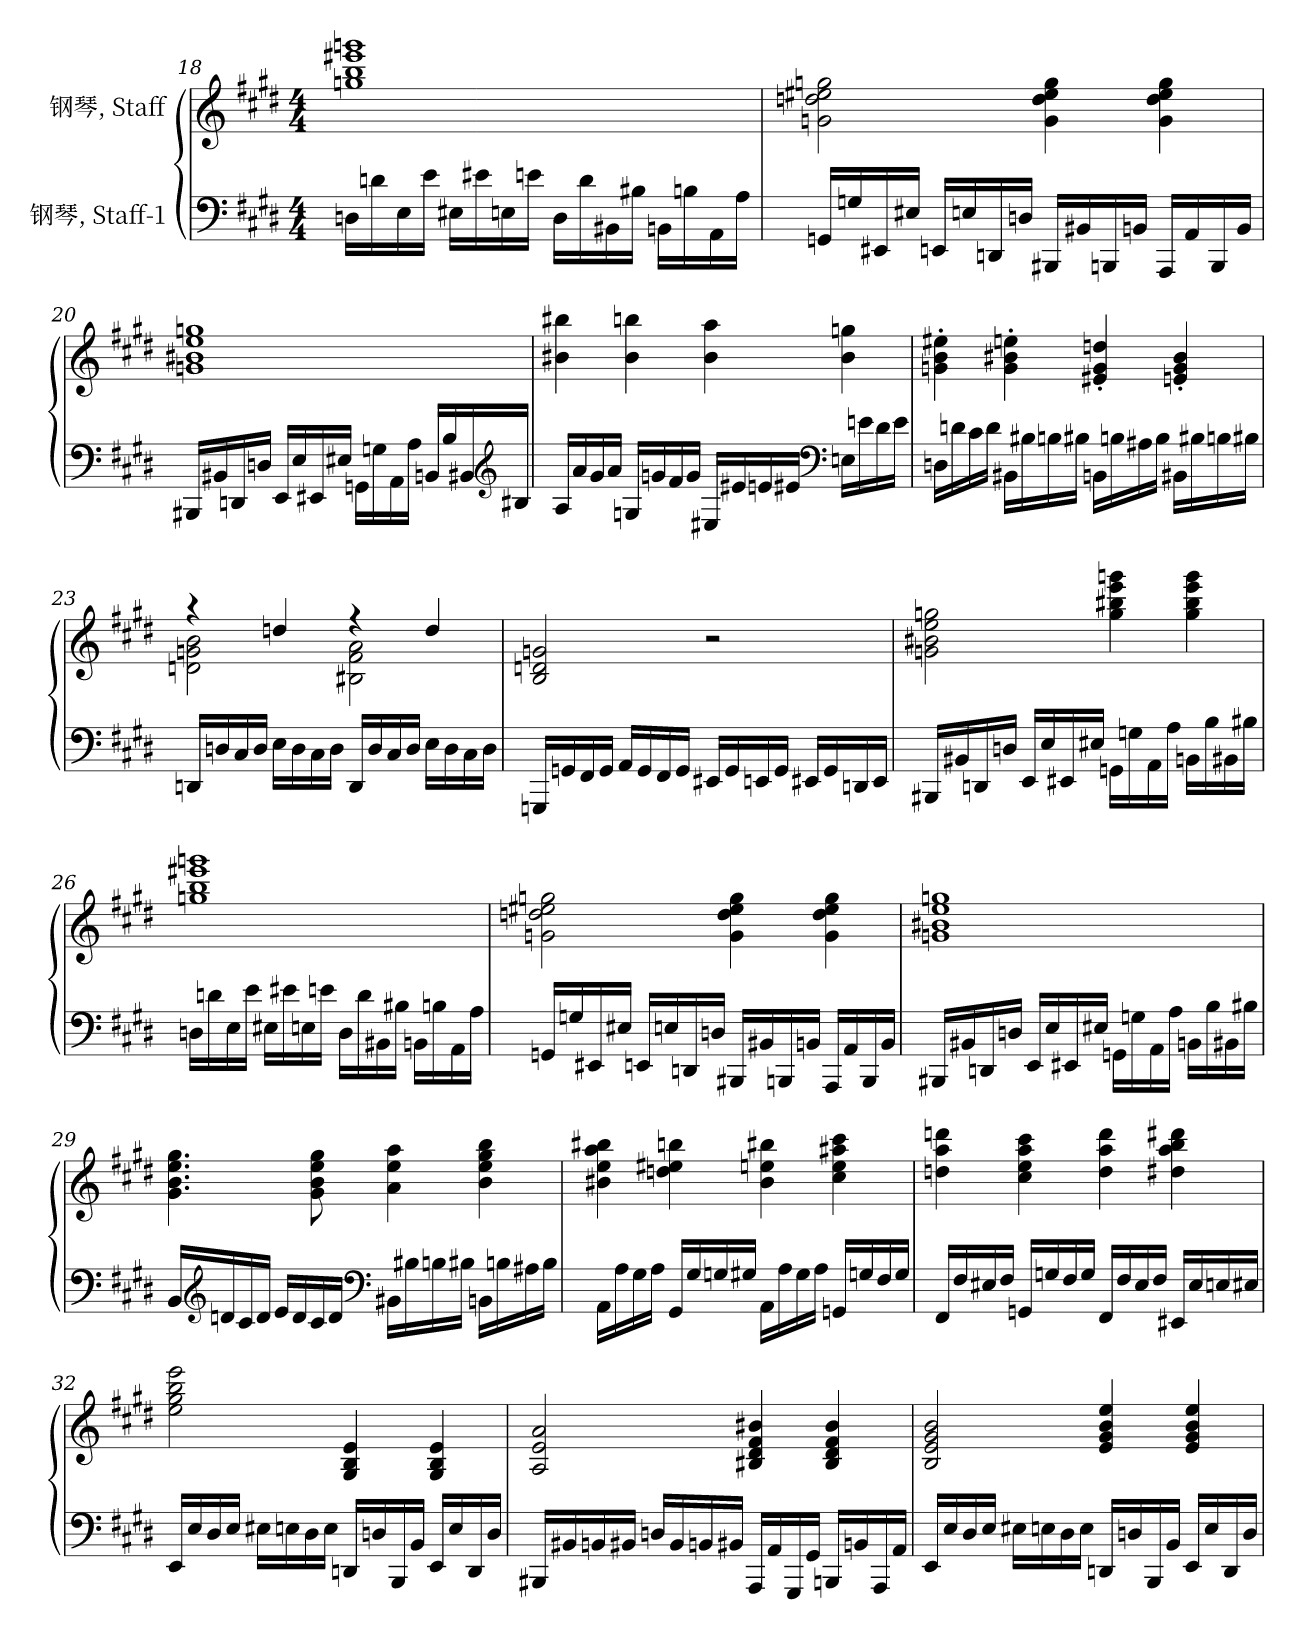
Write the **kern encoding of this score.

**kern	**kern
*part2	*part1
*staff2	*staff1
*I"钢琴, Staff-1	*I"钢琴, Staff
!!LO:LB:g=z
*clefF4	*clefG2
*k[f#c#g#d#]	*k[f#c#g#d#]
*M4/4	*M4/4
=18	=18
16Dn\LL	1ggn 1bb 1eee#X 1gggn
16dn\	.
16E\	.
16e\JJ	.
16E#X\LL	.
16e#X\	.
16En\	.
16en\JJ	.
16D\LL	.
16d\	.
16BB#X\	.
16B#X\JJ	.
16BBn\LL	.
16Bn\	.
16AA\	.
16A\JJ	.
!!LO:PB:g=z
=19	=19
16GGn/LL	2gn\ 2ddn\ 2ee#X\ 2ggn\
16Gn/	.
16EE#X/	.
16E#X/JJ	.
16EEn/LL	.
16En/	.
16DDn/	.
16Dn/JJ	.
16BBB#X/LL	4g\ 4dd\ 4ee#\ 4gg\
16BB#X/	.
16BBBn/	.
16BBn/JJ	.
16AAA/LL	4g\ 4dd\ 4ee#\ 4gg\
16AA/	.
16BBB/	.
16BB/JJ	.
!!LO:LB:g=z
=20	=20
16BBB#X/LL	1gn 1b#X 1ee 1ggn
16BB#X/	.
16DDn/	.
16Dn/JJ	.
16EE/LL	.
16E/	.
16EE#X/	.
16E#X/JJ	.
16GGn\LL	.
16Gn\	.
16AA\	.
16A\JJ	.
16BBn/LL	.
16B/	.
16BB#X/	.
*clefG2	*
16B#X/JJ	.
!!LO:LB:g=z
=21	=21
16A/LL	4b#X\ 4bb#X\
16a/	.
16g#/	.
16a/JJ	.
16Gn/LL	4b#\ 4bbn\
16gn/	.
16f#/	.
16g/JJ	.
16E#X/LL	4b#\ 4aa\
16e#X/	.
16en/	.
16e#X/JJ	.
*clefF4	*
16En\LL	4b#\ 4ggn\
16en\	.
16d#\	.
16e\JJ	.
!!LO:LB:g=z
=22	=22
16Dn\LL	4gn\' 4b\' 4ee#X\'
16dn\	.
16c#\	.
16d\JJ	.
16BB#X\LL	4g\' 4b#X\' 4een\'
16B#X\	.
16Bn\	.
16B#X\JJ	.
16BBn\LL	4e#X/' 4g/' 4ddn/'
16Bn\	.
16A#X\	.
16B\JJ	.
16BB#X\LL	4en/' 4g/' 4b#/'
16B#X\	.
16Bn\	.
16B#X\JJ	.
!!LO:LB:g=z
=23	=23
*	*^
16DDn/LL	4r	2dn\ 2gn\ 2b\
16Dn/	.	.
16C#/	.	.
16D/JJ	.	.
16E\LL	4ddn/	.
16D\	.	.
16C#\	.	.
16D\JJ	.	.
16DD/LL	4r	2B#X\ 2f#\ 2a\
16D/	.	.
16C#/	.	.
16D/JJ	.	.
16E\LL	4dd/	.
16D\	.	.
16C#\	.	.
16D\JJ	.	.
*	*v	*v
=24	=24
16GGGn/LL	2B/ 2dn/ 2gn/
16GGn/	.
16FF#/	.
16GG/JJ	.
16AA/LL	.
16GG/	.
16FF#/	.
16GG/JJ	.
16EE#X/LL	2r
16GG/	.
16EEn/	.
16GG/JJ	.
16EE#X/LL	.
16GG/	.
16DDn/	.
16EE#/JJ	.
!!LO:LB:g=z
=25	=25
16BBB#X/LL	2gn\ 2b#X\ 2ee\ 2ggn\
16BB#X/	.
16DDn/	.
16Dn/JJ	.
16EE/LL	.
16E/	.
16EE#X/	.
16E#X/JJ	.
16GGn\LL	4gg\ 4bb#X\ 4eee\ 4gggn\
16Gn\	.
16AA\	.
16A\JJ	.
16BBn\LL	4gg\ 4bb#\ 4eee\ 4ggg\
16B\	.
16BB#X\	.
16B#X\JJ	.
!!LO:PB:g=z
=26	=26
16Dn\LL	1ggn 1bb 1eee#X 1gggn
16dn\	.
16E\	.
16e\JJ	.
16E#X\LL	.
16e#X\	.
16En\	.
16en\JJ	.
16D\LL	.
16d\	.
16BB#X\	.
16B#X\JJ	.
16BBn\LL	.
16Bn\	.
16AA\	.
16A\JJ	.
!!LO:LB:g=z
=27	=27
16GGn/LL	2gn\ 2ddn\ 2ee#X\ 2ggn\
16Gn/	.
16EE#X/	.
16E#X/JJ	.
16EEn/LL	.
16En/	.
16DDn/	.
16Dn/JJ	.
16BBB#X/LL	4g\ 4dd\ 4ee#\ 4gg\
16BB#X/	.
16BBBn/	.
16BBn/JJ	.
16AAA/LL	4g\ 4dd\ 4ee#\ 4gg\
16AA/	.
16BBB/	.
16BB/JJ	.
!!LO:LB:g=z
=28	=28
16BBB#X/LL	1gn 1b#X 1ee 1ggn
16BB#X/	.
16DDn/	.
16Dn/JJ	.
16EE/LL	.
16E/	.
16EE#X/	.
16E#X/JJ	.
16GGn\LL	.
16Gn\	.
16AA\	.
16A\JJ	.
16BBn\LL	.
16B\	.
16BB#X\	.
16B#X\JJ	.
!!LO:LB:g=z
=29	=29
16BB/LL	4.g#\ 4.b\ 4.ee\ 4.gg#\
*clefG2	*
16dn/	.
16c#/	.
16d/JJ	.
16e/LL	.
16d/	.
16c#/	8g#\ 8b\ 8ee\ 8gg#\
16d/JJ	.
*clefF4	*
16BB#X\LL	4a\ 4ee\ 4aa\
16B#X\	.
16Bn\	.
16B#X\JJ	.
16BBn\LL	4b\ 4ee\ 4gg#\ 4bb\
16Bn\	.
16A#X\	.
16B\JJ	.
!!LO:LB:g=z
=30	=30
16AA\LL	4b#X\ 4ee\ 4aa\ 4bb#X\
16A\	.
16G#\	.
16A\JJ	.
16GG#/LL	4ddn\ 4ee#X\ 4bbn\
16G#/	.
16Gn/	.
16G#X/JJ	.
16AA\LL	4b#\ 4een\ 4bb#X\
16A\	.
16G#\	.
16A\JJ	.
16GGn/LL	4cc#\ 4ee\ 4aa#X\ 4ccc#\
16Gn/	.
16F#/	.
16G/JJ	.
=31	=31
16FF#/LL	4ddn\ 4aa\ 4dddn\
16F#/	.
16E#X/	.
16F#/JJ	.
16GGn/LL	4cc#\ 4ee\ 4aa\ 4ccc#\
16Gn/	.
16F#/	.
16G/JJ	.
16FF#/LL	4dd\ 4aa\ 4ddd\
16F#/	.
16E#/	.
16F#/JJ	.
16EE#X/LL	4dd#X\ 4aa\ 4bb\ 4ddd#X\
16E#/	.
16En/	.
16E#X/JJ	.
!!LO:LB:g=z
=32	=32
16EE/LL	2ee\ 2gg#\ 2bb\ 2eee\
16E/	.
16D#/	.
16E/JJ	.
16E#X\LL	.
16En\	.
16D#\	.
16E\JJ	.
16DDn/LL	4G#/ 4B/ 4e/
16Dn/	.
16BBB/	.
16BB/JJ	.
16EE/LL	4G#/ 4B/ 4e/
16E/	.
16DD/	.
16D/JJ	.
=33	=33
16BBB#X/LL	2A/ 2e/ 2a/
16BB#X/	.
16BBn/	.
16BB#X/JJ	.
16Dn/LL	.
16BB#/	.
16BBn/	.
16BB#X/JJ	.
16AAA/LL	4B#X/ 4d#/ 4f#/ 4b#X/
16AA/	.
16GGG#/	.
16GG#/JJ	.
16BBBn/LL	4B#/ 4d#/ 4f#/ 4b#/
16BBn/	.
16AAA/	.
16AA/JJ	.
!!LO:PB:g=z
=34	=34
16EE/LL	2B/ 2e/ 2g#/ 2b/
16E/	.
16D#/	.
16E/JJ	.
16E#X\LL	.
16En\	.
16D#\	.
16E\JJ	.
16DDn/LL	4e/ 4g#/ 4b/ 4ee/
16Dn/	.
16BBB/	.
16BB/JJ	.
16EE/LL	4e/ 4g#/ 4b/ 4ee/
16E/	.
16DD/	.
16D/JJ	.
=	=
*-	*-
